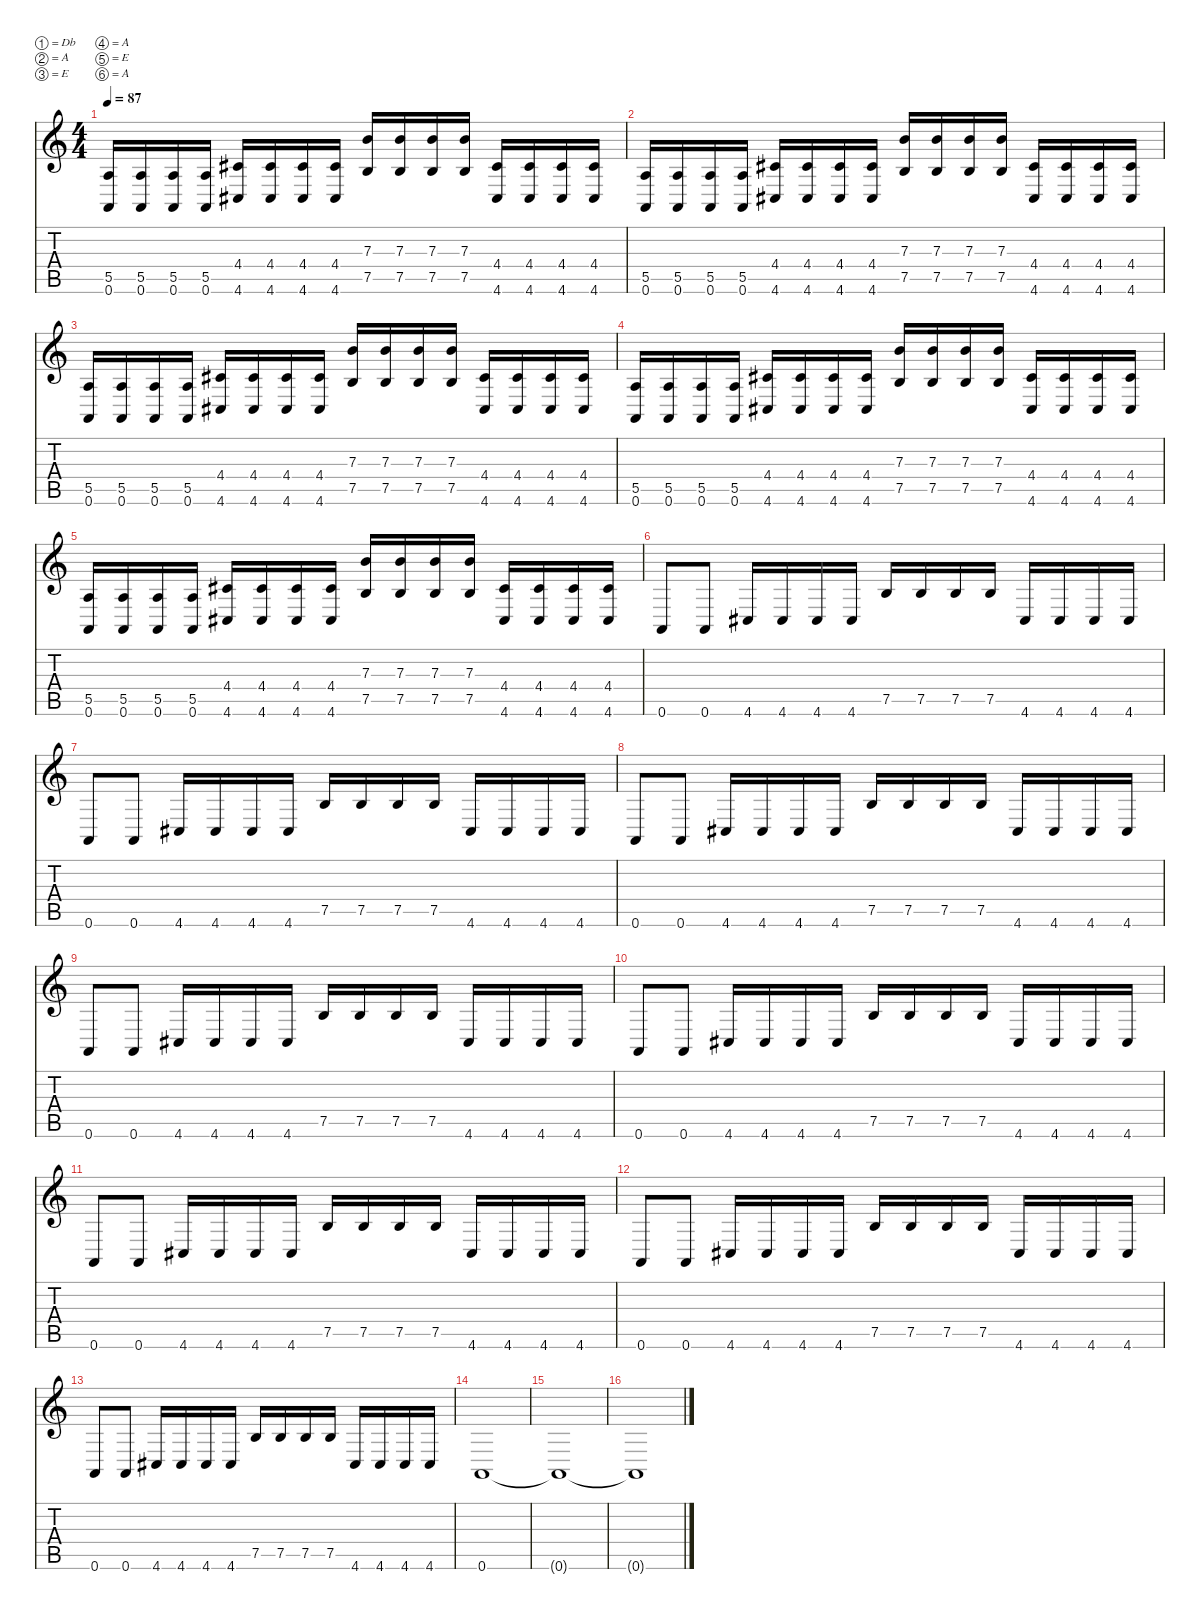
\defaultSystemsLayout 4
\hideDynamics
\bracketExtendMode nobrackets
\singleTrackTrackNamePolicy hidden
\multiTrackTrackNamePolicy hidden
\firstSystemTrackNameMode fullname
\otherSystemsTrackNameOrientation horizontal
\track ("Gtr1" "dist.guit.") {instrument distortionguitar}
\staff {score tabs}
\tuning (Db4 A3 E3 A2 E2 A1)
\ts (4 4)
\tempo 87
\clef g2
\ks c
(5.5 0.6).16{dy f beam Up} (5.5 0.6).16{beam Up} (5.5 0.6).16{beam Up} (5.5 0.6).16{beam Up} (4.4{acc #} 4.6{acc #}).16{beam Up} (4.4{acc #} 4.6{acc #}).16{beam Up} (4.4{acc #} 4.6{acc #}).16{beam Up} (4.4{acc #} 4.6{acc #}).16{beam Up} (7.3 7.5).16{beam Up} (7.3 7.5).16{beam Up} (7.3 7.5).16{beam Up} (7.3 7.5).16{beam Up} (4.4{acc #} 4.6{acc #}).16{beam Up} (4.4{acc #} 4.6{acc #}).16{beam Up} (4.4{acc #} 4.6{acc #}).16{beam Up} (4.4{acc #} 4.6{acc #}).16{beam Up} |
(5.5 0.6).16{beam Up} (5.5 0.6).16{beam Up} (5.5 0.6).16{beam Up} (5.5 0.6).16{beam Up} (4.4{acc #} 4.6{acc #}).16{beam Up} (4.4{acc #} 4.6{acc #}).16{beam Up} (4.4{acc #} 4.6{acc #}).16{beam Up} (4.4{acc #} 4.6{acc #}).16{beam Up} (7.3 7.5).16{beam Up} (7.3 7.5).16{beam Up} (7.3 7.5).16{beam Up} (7.3 7.5).16{beam Up} (4.4{acc #} 4.6{acc #}).16{beam Up} (4.4{acc #} 4.6{acc #}).16{beam Up} (4.4{acc #} 4.6{acc #}).16{beam Up} (4.4{acc #} 4.6{acc #}).16{beam Up} |
(5.5 0.6).16{beam Up} (5.5 0.6).16{beam Up} (5.5 0.6).16{beam Up} (5.5 0.6).16{beam Up} (4.4{acc #} 4.6{acc #}).16{beam Up} (4.4{acc #} 4.6{acc #}).16{beam Up} (4.4{acc #} 4.6{acc #}).16{beam Up} (4.4{acc #} 4.6{acc #}).16{beam Up} (7.3 7.5).16{beam Up} (7.3 7.5).16{beam Up} (7.3 7.5).16{beam Up} (7.3 7.5).16{beam Up} (4.4{acc #} 4.6{acc #}).16{beam Up} (4.4{acc #} 4.6{acc #}).16{beam Up} (4.4{acc #} 4.6{acc #}).16{beam Up} (4.4{acc #} 4.6{acc #}).16{beam Up} |
(5.5 0.6).16{beam Up} (5.5 0.6).16{beam Up} (5.5 0.6).16{beam Up} (5.5 0.6).16{beam Up} (4.4{acc #} 4.6{acc #}).16{beam Up} (4.4{acc #} 4.6{acc #}).16{beam Up} (4.4{acc #} 4.6{acc #}).16{beam Up} (4.4{acc #} 4.6{acc #}).16{beam Up} (7.3 7.5).16{beam Up} (7.3 7.5).16{beam Up} (7.3 7.5).16{beam Up} (7.3 7.5).16{beam Up} (4.4{acc #} 4.6{acc #}).16{beam Up} (4.4{acc #} 4.6{acc #}).16{beam Up} (4.4{acc #} 4.6{acc #}).16{beam Up} (4.4{acc #} 4.6{acc #}).16{beam Up} |
(5.5 0.6).16{beam Up} (5.5 0.6).16{beam Up} (5.5 0.6).16{beam Up} (5.5 0.6).16{beam Up} (4.4{acc #} 4.6{acc #}).16{beam Up} (4.4{acc #} 4.6{acc #}).16{beam Up} (4.4{acc #} 4.6{acc #}).16{beam Up} (4.4{acc #} 4.6{acc #}).16{beam Up} (7.3 7.5).16{beam Up} (7.3 7.5).16{beam Up} (7.3 7.5).16{beam Up} (7.3 7.5).16{beam Up} (4.4{acc #} 4.6{acc #}).16{beam Up} (4.4{acc #} 4.6{acc #}).16{beam Up} (4.4{acc #} 4.6{acc #}).16{beam Up} (4.4{acc #} 4.6{acc #}).16{beam Up} |
0.6.8{beam Up} 0.6.8{beam Up} 4.6{acc #}.16{beam Up} 4.6{acc #}.16{beam Up} 4.6{acc #}.16{beam Up} 4.6{acc #}.16{beam Up} 7.5.16{beam Up} 7.5.16{beam Up} 7.5.16{beam Up} 7.5.16{beam Up} 4.6{acc #}.16{beam Up} 4.6{acc #}.16{beam Up} 4.6{acc #}.16{beam Up} 4.6{acc #}.16{beam Up} |
0.6.8{beam Up} 0.6.8{beam Up} 4.6{acc #}.16{beam Up} 4.6{acc #}.16{beam Up} 4.6{acc #}.16{beam Up} 4.6{acc #}.16{beam Up} 7.5.16{beam Up} 7.5.16{beam Up} 7.5.16{beam Up} 7.5.16{beam Up} 4.6{acc #}.16{beam Up} 4.6{acc #}.16{beam Up} 4.6{acc #}.16{beam Up} 4.6{acc #}.16{beam Up} |
0.6.8{beam Up} 0.6.8{beam Up} 4.6{acc #}.16{beam Up} 4.6{acc #}.16{beam Up} 4.6{acc #}.16{beam Up} 4.6{acc #}.16{beam Up} 7.5.16{beam Up} 7.5.16{beam Up} 7.5.16{beam Up} 7.5.16{beam Up} 4.6{acc #}.16{beam Up} 4.6{acc #}.16{beam Up} 4.6{acc #}.16{beam Up} 4.6{acc #}.16{beam Up} |
0.6.8{beam Up} 0.6.8{beam Up} 4.6{acc #}.16{beam Up} 4.6{acc #}.16{beam Up} 4.6{acc #}.16{beam Up} 4.6{acc #}.16{beam Up} 7.5.16{beam Up} 7.5.16{beam Up} 7.5.16{beam Up} 7.5.16{beam Up} 4.6{acc #}.16{beam Up} 4.6{acc #}.16{beam Up} 4.6{acc #}.16{beam Up} 4.6{acc #}.16{beam Up} |
0.6.8{beam Up} 0.6.8{beam Up} 4.6{acc #}.16{beam Up} 4.6{acc #}.16{beam Up} 4.6{acc #}.16{beam Up} 4.6{acc #}.16{beam Up} 7.5.16{beam Up} 7.5.16{beam Up} 7.5.16{beam Up} 7.5.16{beam Up} 4.6{acc #}.16{beam Up} 4.6{acc #}.16{beam Up} 4.6{acc #}.16{beam Up} 4.6{acc #}.16{beam Up} |
0.6.8{beam Up} 0.6.8{beam Up} 4.6{acc #}.16{beam Up} 4.6{acc #}.16{beam Up} 4.6{acc #}.16{beam Up} 4.6{acc #}.16{beam Up} 7.5.16{beam Up} 7.5.16{beam Up} 7.5.16{beam Up} 7.5.16{beam Up} 4.6{acc #}.16{beam Up} 4.6{acc #}.16{beam Up} 4.6{acc #}.16{beam Up} 4.6{acc #}.16{beam Up} |
0.6.8{beam Up} 0.6.8{beam Up} 4.6{acc #}.16{beam Up} 4.6{acc #}.16{beam Up} 4.6{acc #}.16{beam Up} 4.6{acc #}.16{beam Up} 7.5.16{beam Up} 7.5.16{beam Up} 7.5.16{beam Up} 7.5.16{beam Up} 4.6{acc #}.16{beam Up} 4.6{acc #}.16{beam Up} 4.6{acc #}.16{beam Up} 4.6{acc #}.16{beam Up} |
0.6.8{beam Up} 0.6.8{beam Up} 4.6{acc #}.16{beam Up} 4.6{acc #}.16{beam Up} 4.6{acc #}.16{beam Up} 4.6{acc #}.16{beam Up} 7.5.16{beam Up} 7.5.16{beam Up} 7.5.16{beam Up} 7.5.16{beam Up} 4.6{acc #}.16{beam Up} 4.6{acc #}.16{beam Up} 4.6{acc #}.16{beam Up} 4.6{acc #}.16{beam Up} |
0.6.1{beam Up} |
0.6{t}.1{beam Up} |
0.6{t}.1{beam Up}
